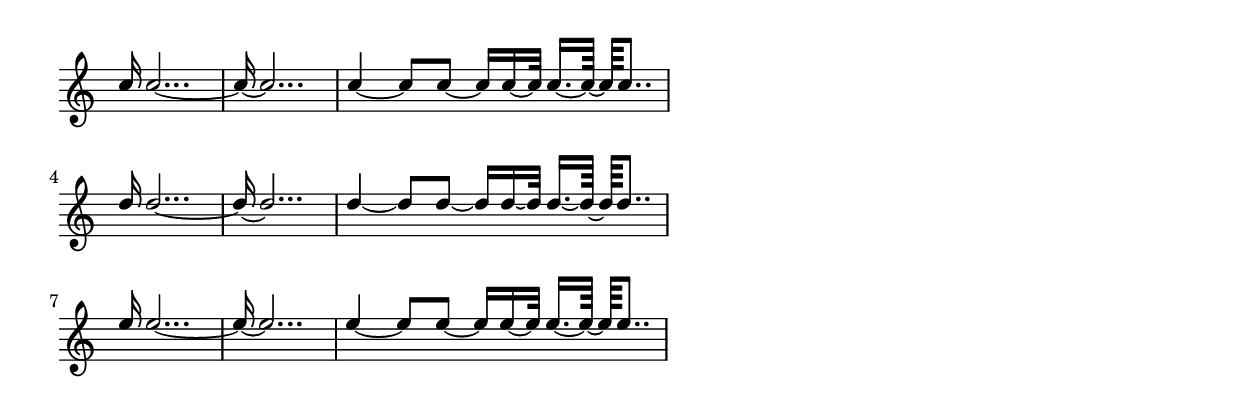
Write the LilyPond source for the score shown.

\header
{
  texidoc = "Formatting for isolated ties.

@itemize @bullet
@item short ties are in spaces
@item long ties cross staff lines
@item ties avoid flags of left stems.
@item ties avoid dots of left notes.

@item short ties are vertically centered in the space, as well those
that otherwise don't fit in a space

@item extremely short ties are put over the noteheads, instead of inbetween.
 
@end itemize
"

}
\layout {
  indent = #0.0
  ragged-right = ##t
}

\version "2.7.39"

frag =
\relative c'' {
  c16 c2...~ c16 ~ c2... |
  c4~c8 c8~c16 c16~c32 c16.~[ c64]~ c64[ c8..] |
}


\new Staff \with {
  \remove "Time_signature_engraver"
} {
  \stemUp

  \frag \break
  \transpose c d \frag\break
  \transpose c e \frag
  
}
